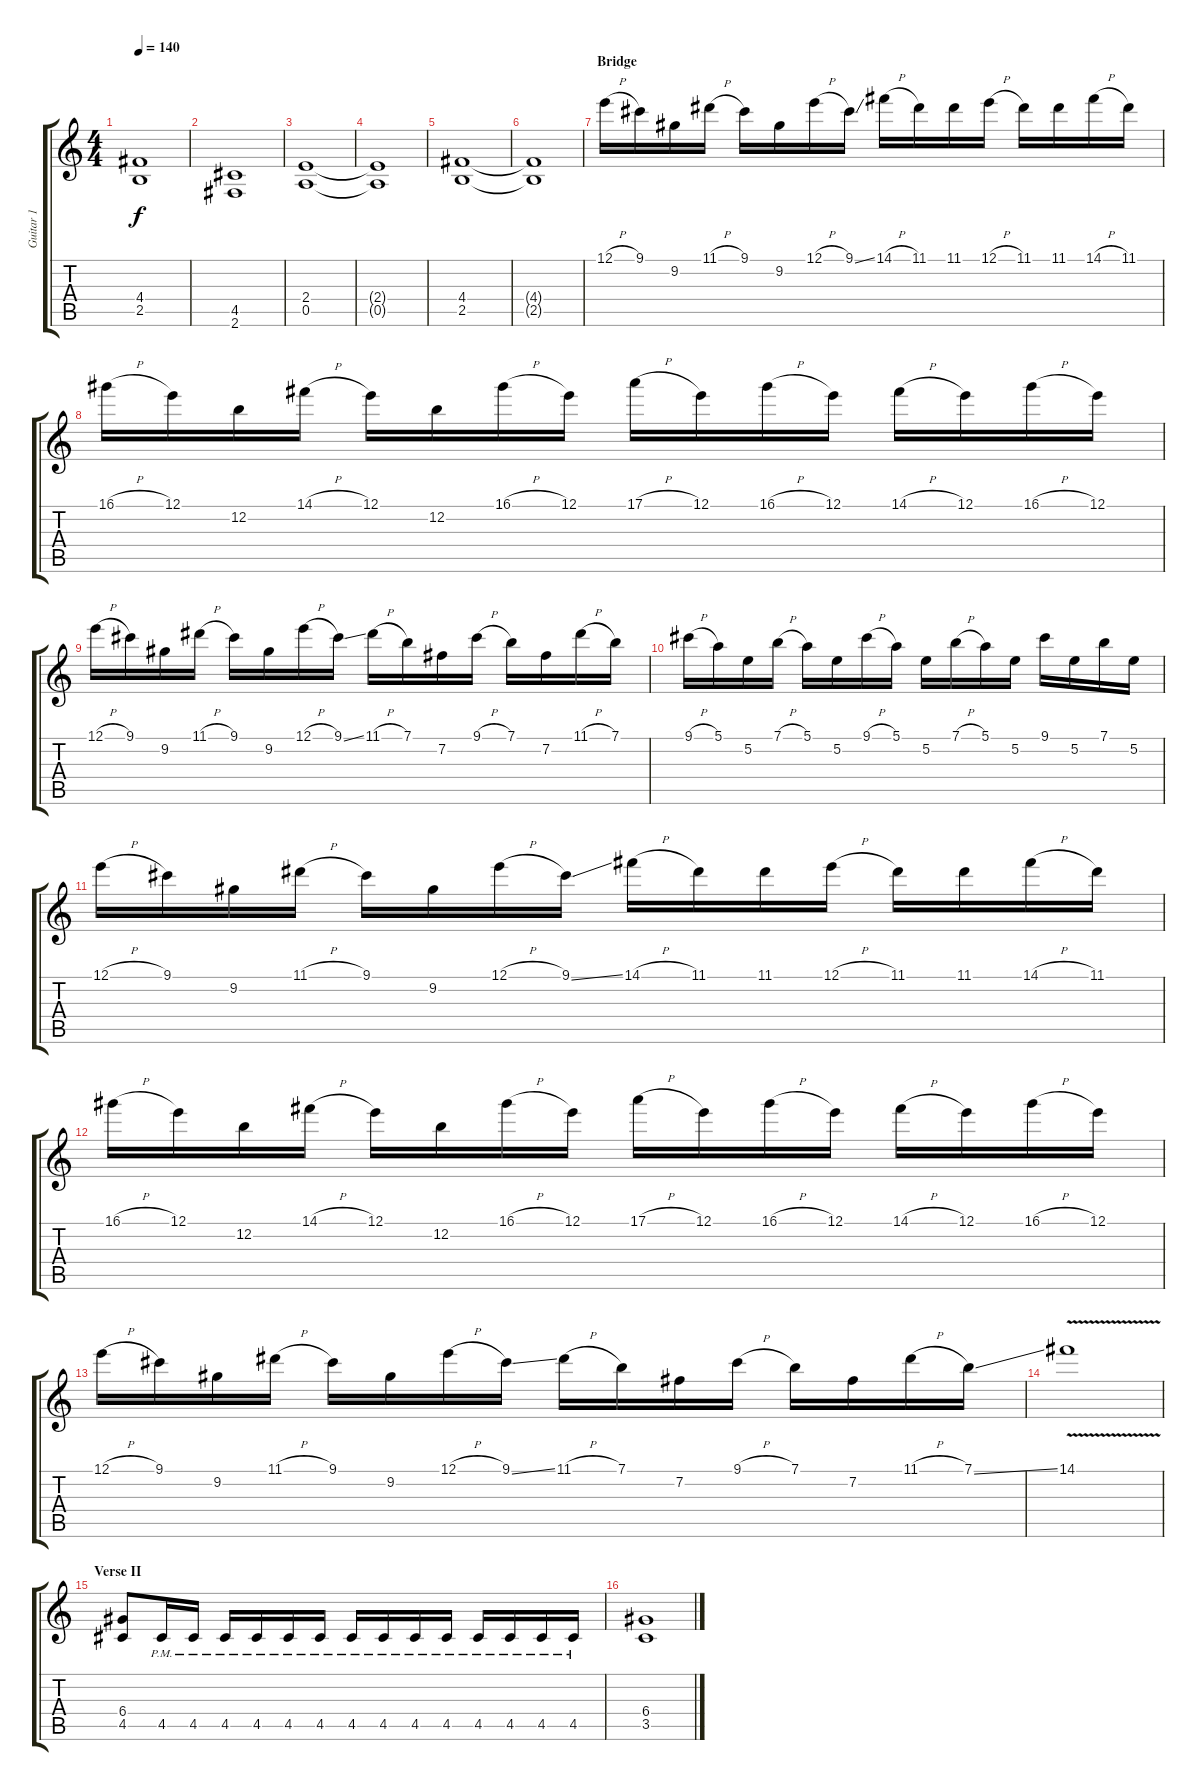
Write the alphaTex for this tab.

\track ("Guitar 1" "Guitar 1") {instrument overdrivenguitar}
\staff {score tabs}
\tuning (E4 B3 G3 D3 A2 E2) {hide}
\ts (4 4)
\tempo 140
\clef g2
\ks c
(4.4 2.5).1{dy f} |
(4.5 2.6).1 |
(2.4 0.5).1 |
(2.4{t} 0.5{t}).1 |
(4.4 2.5).1 |
(4.4{t} 2.5{t}).1 |
\section ("" "Bridge")
12.1{h}.16 9.1.16 9.2.16 11.1{h}.16 9.1.16 9.2.16 12.1{h}.16 9.1{ss}.16 14.1{h}.16 11.1.16 11.1.16 12.1{h}.16 11.1.16 11.1.16 14.1{h}.16 11.1.16 |
16.1{h}.16 12.1.16 12.2.16 14.1{h}.16 12.1.16 12.2.16 16.1{h}.16 12.1.16 17.1{h}.16 12.1.16 16.1{h}.16 12.1.16 14.1{h}.16 12.1.16 16.1{h}.16 12.1.16 |
12.1{h}.16 9.1.16 9.2.16 11.1{h}.16 9.1.16 9.2.16 12.1{h}.16 9.1{ss}.16 11.1{h}.16 7.1.16 7.2.16 9.1{h}.16 7.1.16 7.2.16 11.1{h}.16 7.1.16 |
9.1{h}.16 5.1.16 5.2.16 7.1{h}.16 5.1.16 5.2.16 9.1{h}.16 5.1.16 5.2.16 7.1{h}.16 5.1.16 5.2.16 9.1.16 5.2.16 7.1.16 5.2.16 |
12.1{h}.16 9.1.16 9.2.16 11.1{h}.16 9.1.16 9.2.16 12.1{h}.16 9.1{ss}.16 14.1{h}.16 11.1.16 11.1.16 12.1{h}.16 11.1.16 11.1.16 14.1{h}.16 11.1.16 |
16.1{h}.16 12.1.16 12.2.16 14.1{h}.16 12.1.16 12.2.16 16.1{h}.16 12.1.16 17.1{h}.16 12.1.16 16.1{h}.16 12.1.16 14.1{h}.16 12.1.16 16.1{h}.16 12.1.16 |
12.1{h}.16 9.1.16 9.2.16 11.1{h}.16 9.1.16 9.2.16 12.1{h}.16 9.1{ss}.16 11.1{h}.16 7.1.16 7.2.16 9.1{h}.16 7.1.16 7.2.16 11.1{h}.16 7.1{ss}.16 |
14.1{v}.1 |
\section ("" "Verse II")
(6.4 4.5).8 4.5{pm}.16 4.5{pm}.16 4.5{pm}.16 4.5{pm}.16 4.5{pm}.16 4.5{pm}.16 4.5{pm}.16 4.5{pm}.16 4.5{pm}.16 4.5{pm}.16 4.5{pm}.16 4.5{pm}.16 4.5{pm}.16 4.5{pm}.16 |
(6.4 3.5).1
